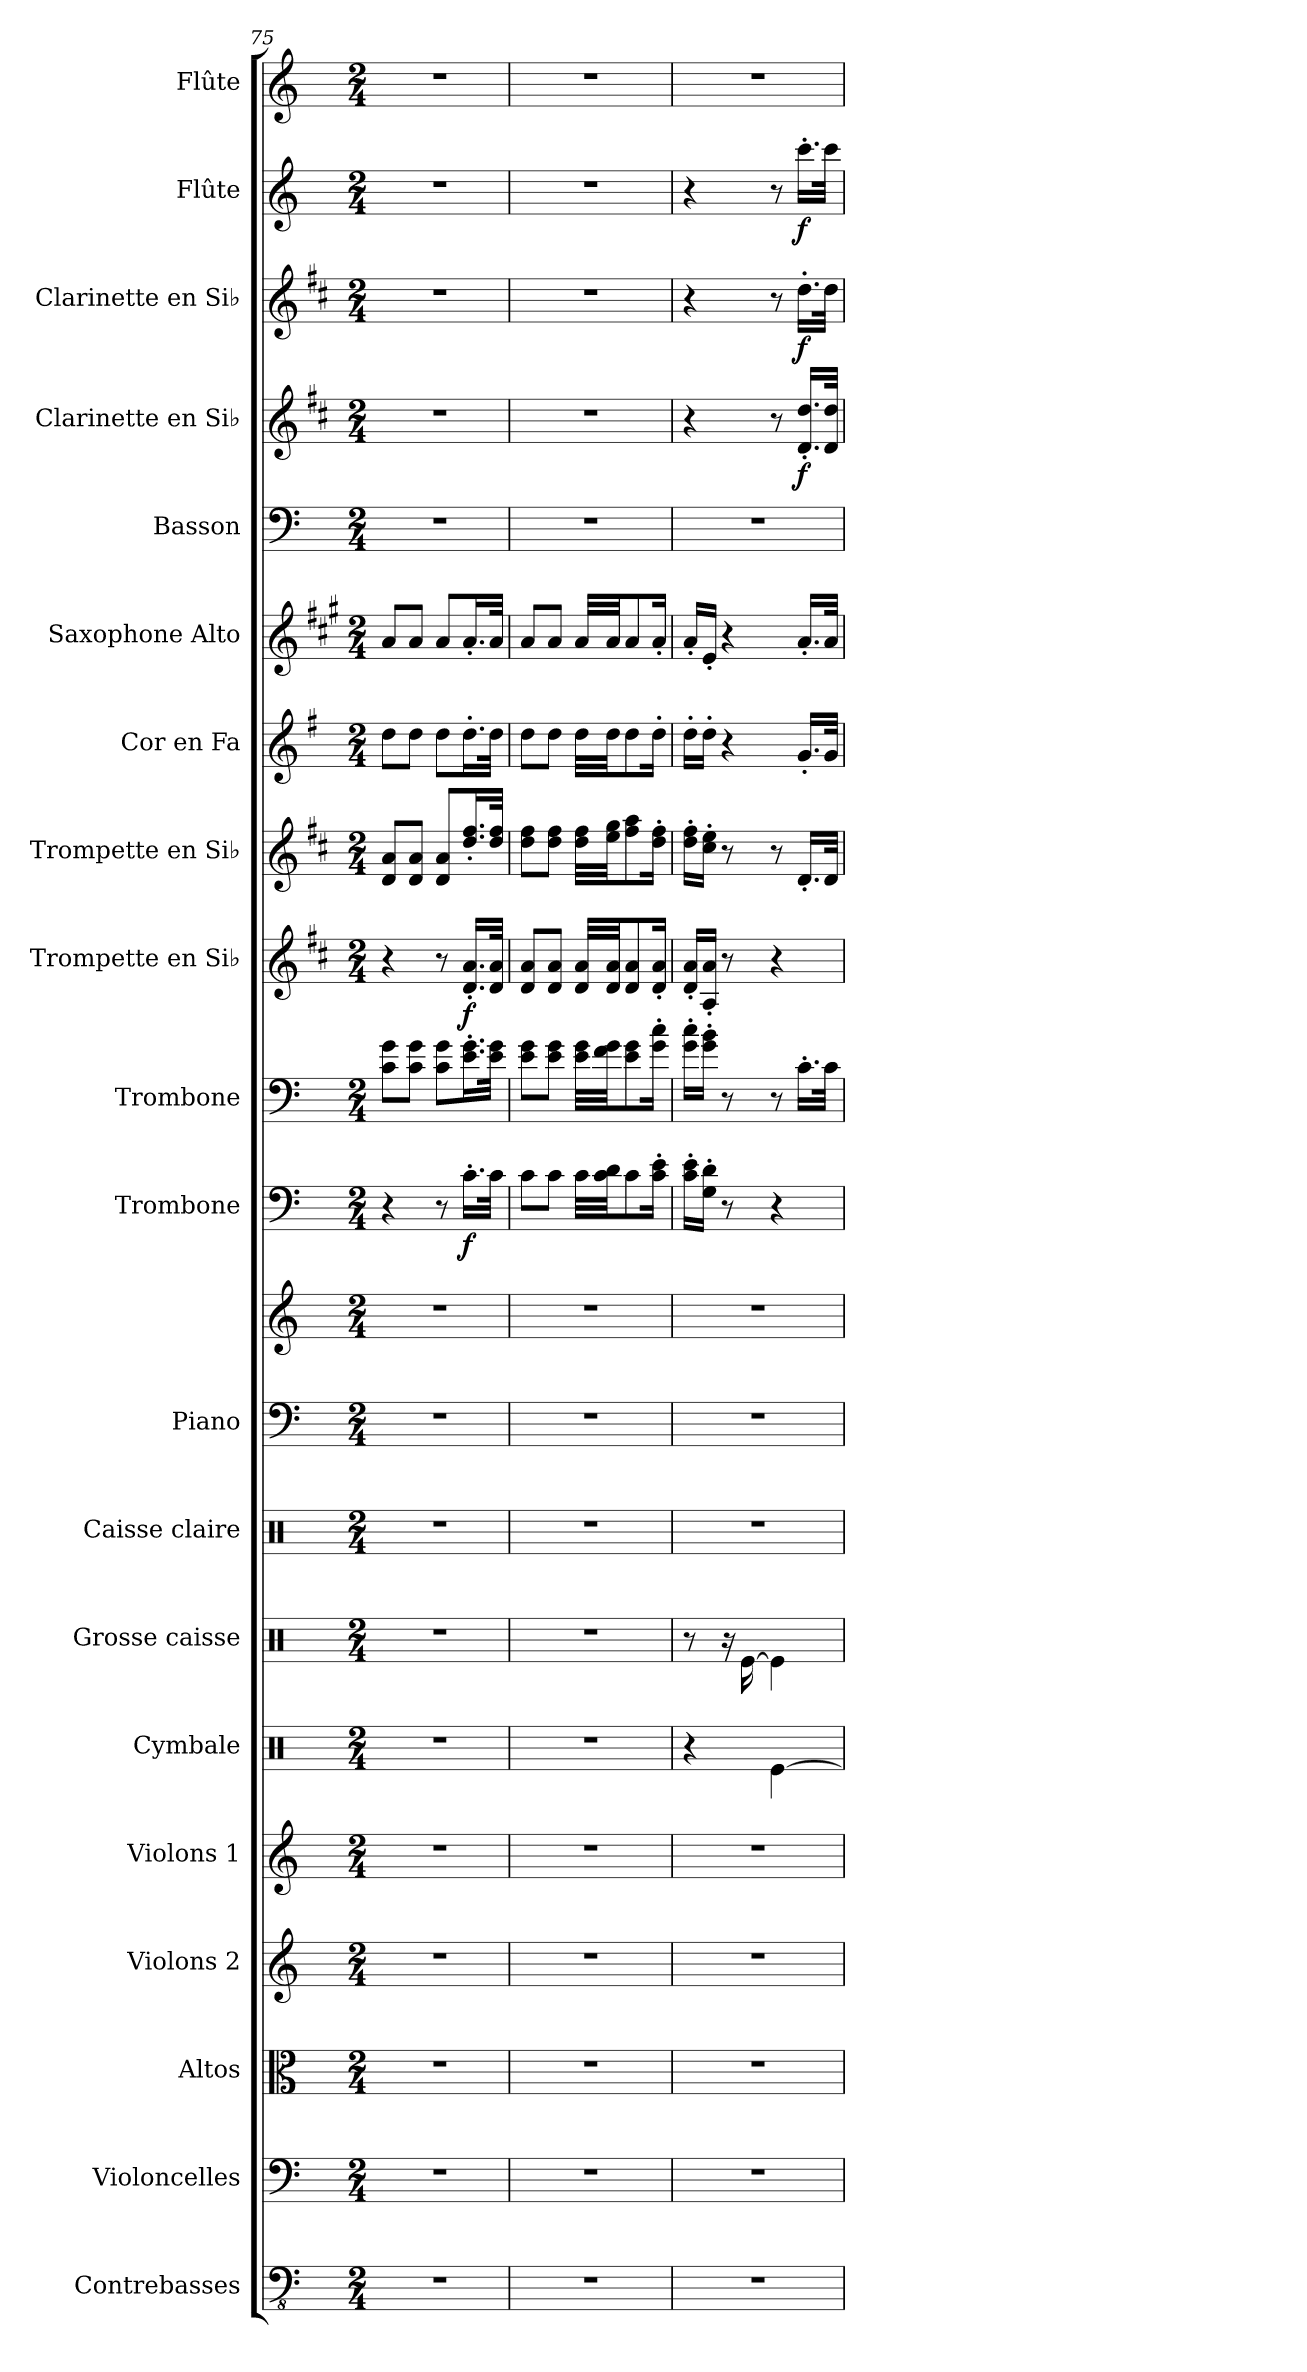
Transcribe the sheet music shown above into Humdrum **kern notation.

**kern	**kern	**kern	**kern	**kern	**kern	**kern	**kern	**kern	**kern	**kern	**dynam	**kern	**kern	**dynam	**kern	**kern	**kern	**kern	**kern	**dynam	**kern	**dynam	**kern	**dynam	**kern
*part20	*part19	*part18	*part17	*part16	*part15	*part14	*part13	*part12	*part12	*part11	*part11	*part10	*part9	*part9	*part8	*part7	*part6	*part5	*part4	*part4	*part3	*part3	*part2	*part2	*part1
*staff21	*staff20	*staff19	*staff18	*staff17	*staff16	*staff15	*staff14	*staff13	*staff12	*staff11	*staff11	*staff10	*staff9	*staff9	*staff8	*staff7	*staff6	*staff5	*staff4	*staff4	*staff3	*staff3	*staff2	*staff2	*staff1
*I"Contrebasses	*I"Violoncelles	*I"Altos	*I"Violons 2	*I"Violons 1	*I"Cymbale	*I"Grosse caisse	*I"Caisse claire	*I"Piano	*	*I"Trombone	*	*I"Trombone	*I"Trompette en Si♭	*	*I"Trompette en Si♭	*I"Cor en Fa	*I"Saxophone Alto	*I"Basson	*I"Clarinette en Si♭	*	*I"Clarinette en Si♭	*	*I"Flûte	*	*I"Flûte
*I'Cbs.	*I'Vcs.	*I'Alt.	*I'Vlns. 2	*I'Vlns.1	*I'Cym.	*I'Gr. C.	*I'C.Cl.	*I'Pia.	*	*I'Tbn.	*	*I'Tbn.	*I'Tromp. Si♭	*	*I'Tromp. Si♭	*I'Cor Fa	*I'Sax. A.	*I'Bsn.	*I'Clar. Si♭	*	*I'Clar. Si♭	*	*I'Fl.	*	*I'Fl.
!!LO:PB:g=z
*clefFv4	*clefF4	*clefC3	*clefG2	*clefG2	*clefX	*clefX	*clefX	*clefF4	*clefG2	*clefF4	*	*clefF4	*clefG2	*	*clefG2	*clefG2	*clefG2	*clefF4	*clefG2	*	*clefG2	*	*clefG2	*	*clefG2
*	*	*	*	*	*	*	*	*	*	*	*	*	*ITrd1c2	*	*ITrd1c2	*ITrd4c7	*ITrd5c9	*	*ITrd1c2	*	*ITrd1c2	*	*	*	*
*k[]	*k[]	*k[]	*k[]	*k[]	*k[]	*k[]	*k[]	*k[]	*k[]	*k[]	*	*k[]	*k[]	*	*k[]	*k[]	*k[]	*k[]	*k[]	*	*k[]	*	*k[]	*	*k[]
*M2/4	*M2/4	*M2/4	*M2/4	*M2/4	*M2/4	*M2/4	*M2/4	*M2/4	*M2/4	*M2/4	*	*M2/4	*M2/4	*	*M2/4	*M2/4	*M2/4	*M2/4	*M2/4	*	*M2/4	*	*M2/4	*	*M2/4
=75	=75	=75	=75	=75	=75	=75	=75	=75	=75	=75	=75	=75	=75	=75	=75	=75	=75	=75	=75	=75	=75	=75	=75	=75	=75
2r	2r	2r	2r	2r	2r	2r	2r	2r	2r	4r	.	8c\ 8g\L	4r	.	8c/ 8g/L	8g\L	8c/L	2r	2r	.	2r	.	2r	.	2r
.	.	.	.	.	.	.	.	.	.	.	.	8c\ 8g\J	.	.	8c/ 8g/J	8g\J	8c/J	.	.	.	.	.	.	.	.
.	.	.	.	.	.	.	.	.	.	8r	.	8c\ 8g\L	8r	.	8c/ 8g/L	8g\L	8c/L	.	.	.	.	.	.	.	.
!	!	!	!	!	!	!	!	!	!	!	!LO:DY:b	!	!	!LO:DY:b	!	!	!	!	!	!	!	!	!	!	!
.	.	.	.	.	.	.	.	.	.	16.c'\LL	f	16.e\' 16.g\'L	16.c/' 16.g/'LL	f	16.cc/' 16.ee/'L	16.g'\L	16.c'/L	.	.	.	.	.	.	.	.
.	.	.	.	.	.	.	.	.	.	32c\JJk	.	32e\ 32g\JJk	32c/ 32g/JJk	.	32cc/ 32ee/JJk	32g\JJk	32c/JJk	.	.	.	.	.	.	.	.
=76	=76	=76	=76	=76	=76	=76	=76	=76	=76	=76	=76	=76	=76	=76	=76	=76	=76	=76	=76	=76	=76	=76	=76	=76	=76
2r	2r	2r	2r	2r	2r	2r	2r	2r	2r	8c\L	.	8e\ 8g\L	8c/ 8g/L	.	8cc\ 8ee\L	8g\L	8c/L	2r	2r	.	2r	.	2r	.	2r
.	.	.	.	.	.	.	.	.	.	8c\J	.	8e\ 8g\J	8c/ 8g/J	.	8cc\ 8ee\J	8g\J	8c/J	.	.	.	.	.	.	.	.
.	.	.	.	.	.	.	.	.	.	32c\LLL	.	32e\ 32g\LLL	32c/ 32g/LLL	.	32cc\ 32ee\LLL	32g\LLL	32c/LLL	.	.	.	.	.	.	.	.
.	.	.	.	.	.	.	.	.	.	32c\ 32d\JJ	.	32f\ 32g\JJ	32c/ 32g/JJ	.	32dd\ 32ff\JJ	32g\JJ	32c/JJ	.	.	.	.	.	.	.	.
.	.	.	.	.	.	.	.	.	.	8c\	.	8e\ 8g\	8c/ 8g/	.	8ee\ 8gg\	8g\	8c/	.	.	.	.	.	.	.	.
.	.	.	.	.	.	.	.	.	.	16c\' 16e\'Jk	.	16g\' 16cc\'Jk	16c/' 16g/'Jk	.	16cc\' 16ee\'Jk	16g'\Jk	16c'/Jk	.	.	.	.	.	.	.	.
=77	=77	=77	=77	=77	=77	=77	=77	=77	=77	=77	=77	=77	=77	=77	=77	=77	=77	=77	=77	=77	=77	=77	=77	=77	=77
2r	2r	2r	2r	2r	4r	8r	2r	2r	2r	16c\' 16e\'LL	.	16g\' 16cc\'LL	16c/' 16g/'LL	.	16cc\' 16ee\'LL	16g'\LL	16c'/LL	2r	4r	.	4r	.	4r	.	2r
.	.	.	.	.	.	.	.	.	.	16G\' 16d\'JJ	.	16g\' 16b\'JJ	16G/' 16g/'JJ	.	16b\' 16dd\'JJ	16g'\JJ	16G'/JJ	.	.	.	.	.	.	.	.
.	.	.	.	.	.	16r	.	.	.	8r	.	8r	8r	.	8r	4r	4r	.	.	.	.	.	.	.	.
.	.	.	.	.	.	[16Re\	.	.	.	.	.	.	.	.	.	.	.	.	.	.	.	.	.	.	.
.	.	.	.	.	[4Re\	4Re\]	.	.	.	4r	.	8r	4r	.	8r	.	.	.	8r	.	8r	.	8r	.	.
!	!	!	!	!	!	!	!	!	!	!	!	!	!	!	!	!	!	!	!	!LO:DY:b	!	!LO:DY:b	!	!LO:DY:b	!
.	.	.	.	.	.	.	.	.	.	.	.	16.c'\LL	.	.	16.c'/LL	16.c'/LL	16.c'/LL	.	16.c/' 16.cc/'LL	f	16.cc'\LL	f	16.ccc'\LL	f	.
.	.	.	.	.	.	.	.	.	.	.	.	32c\JJk	.	.	32c/JJk	32c/JJk	32c/JJk	.	32c/ 32cc/JJk	.	32cc\JJk	.	32ccc\JJk	.	.
=	=	=	=	=	=	=	=	=	=	=	=	=	=	=	=	=	=	=	=	=	=	=	=	=	=
*-	*-	*-	*-	*-	*-	*-	*-	*-	*-	*-	*-	*-	*-	*-	*-	*-	*-	*-	*-	*-	*-	*-	*-	*-	*-
